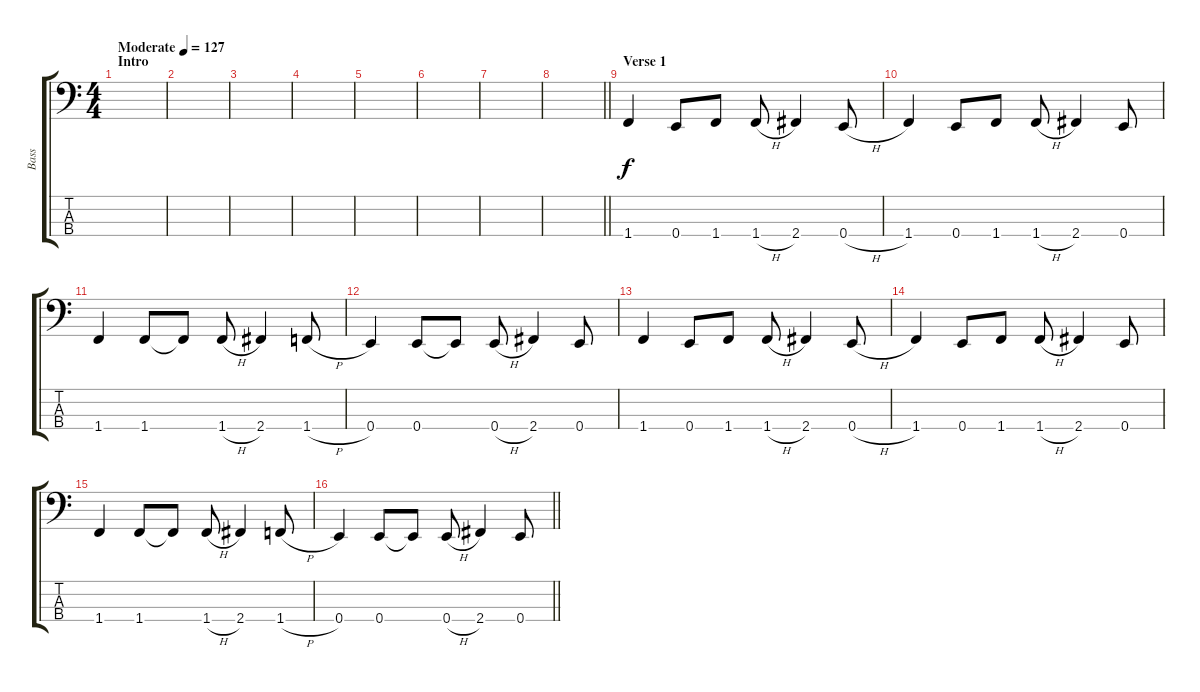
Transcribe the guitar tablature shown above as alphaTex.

\track ("Bass" "Bass") {instrument electricbassfinger}
\staff {score tabs}
\tuning (G2 D2 A1 E1) {hide}
\ts (4 4)
\section ("" "Intro")
\tempo (127 "Moderate")
\clef f4
\ks c
|
|
|
|
|
|
|
\barLineRight lightlight
|
\section ("" "Verse 1")
1.4.4 0.4.8 1.4.8 1.4{h}.8 2.4.4 0.4{h}.8 |
1.4.4 0.4.8 1.4.8 1.4{h}.8 2.4.4 0.4.8 |
1.4.4 1.4.8 1.4{t}.8 1.4{h}.8 2.4.4 1.4{h}.8 |
0.4.4 0.4.8 0.4{t}.8 0.4{h}.8 2.4.4 0.4.8 |
1.4.4 0.4.8 1.4.8 1.4{h}.8 2.4.4 0.4{h}.8 |
1.4.4 0.4.8 1.4.8 1.4{h}.8 2.4.4 0.4.8 |
1.4.4 1.4.8 1.4{t}.8 1.4{h}.8 2.4.4 1.4{h}.8 |
\barLineRight lightlight
0.4.4 0.4.8 0.4{t}.8 0.4{h}.8 2.4.4 0.4.8
